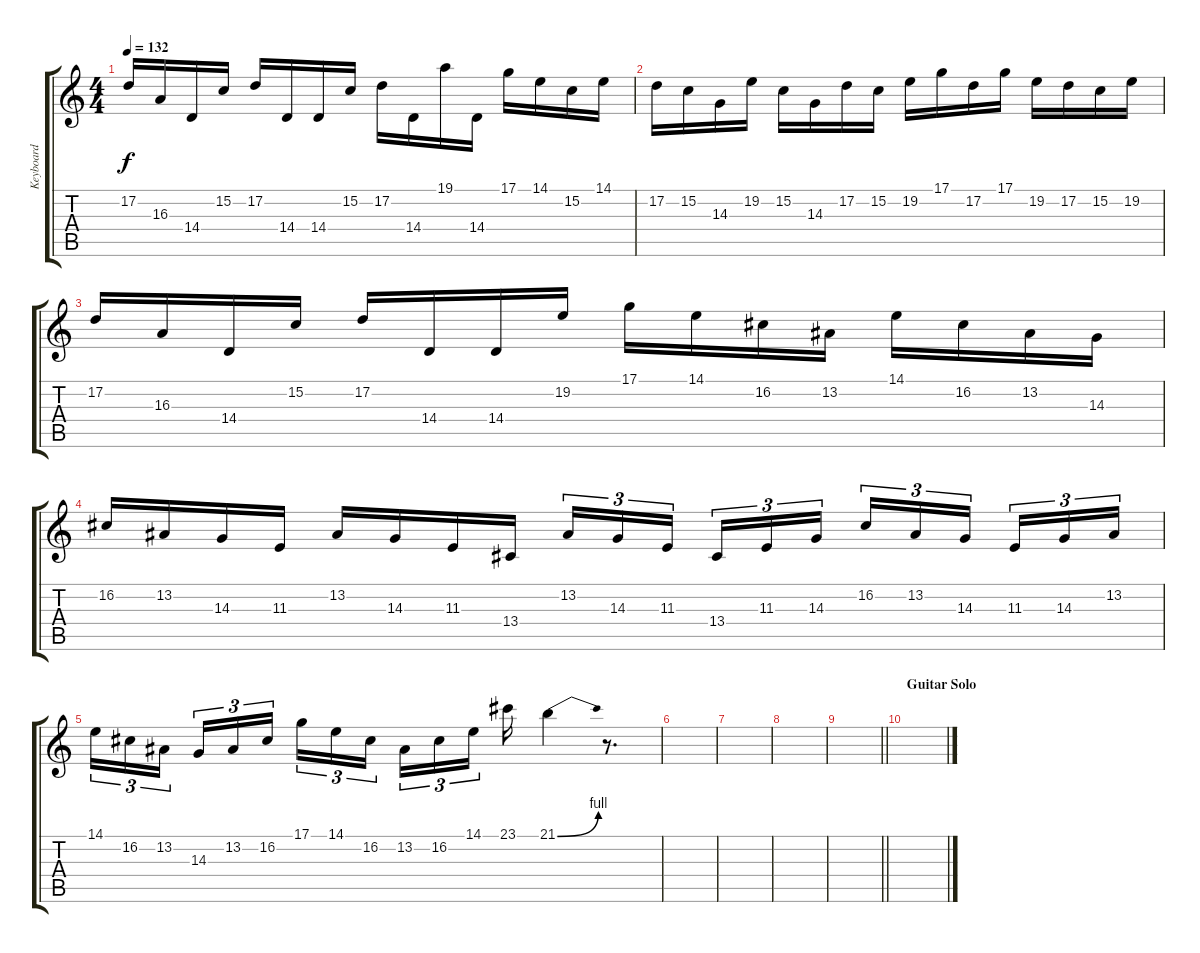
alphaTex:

\track ("Keyboard" "Keyboard") {instrument lead2sawtooth}
\staff {score tabs}
\tuning (D4 A3 F3 C3 G2 C2) {hide}
\ts (4 4)
\tempo 132
\clef g2
\ks c
17.2.16{dy f} 16.3.16 14.4.16 15.2.16 17.2.16 14.4.16 14.4.16 15.2.16 17.2.16 14.4.16 19.1.16 14.4.16 17.1.16 14.1.16 15.2.16 14.1.16 |
17.2.16 15.2.16 14.3.16 19.2.16 15.2.16 14.3.16 17.2.16 15.2.16 19.2.16 17.1.16 17.2.16 17.1.16 19.2.16 17.2.16 15.2.16 19.2.16 |
17.2.16 16.3.16 14.4.16 15.2.16 17.2.16 14.4.16 14.4.16 19.2.16 17.1.16 14.1.16 16.2.16 13.2.16 14.1.16 16.2.16 13.2.16 14.3.16 |
16.2.16 13.2.16 14.3.16 11.3.16 13.2.16 14.3.16 11.3.16 13.4.16 13.2.16{tu (3 2)} 14.3.16{tu (3 2)} 11.3.16{tu (3 2) beam splitsecondary} 13.4.16{tu (3 2)} 11.3.16{tu (3 2)} 14.3.16{tu (3 2)} 16.2.16{tu (3 2)} 13.2.16{tu (3 2)} 14.3.16{tu (3 2) beam splitsecondary} 11.3.16{tu (3 2)} 14.3.16{tu (3 2)} 13.2.16{tu (3 2)} |
14.1.16{tu (3 2)} 16.2.16{tu (3 2)} 13.2.16{tu (3 2) beam splitsecondary} 14.3.16{tu (3 2)} 13.2.16{tu (3 2)} 16.2.16{tu (3 2)} 17.1.16{tu (3 2)} 14.1.16{tu (3 2)} 16.2.16{tu (3 2) beam splitsecondary} 13.2.16{tu (3 2)} 16.2.16{tu (3 2)} 14.1.16{tu (3 2)} 23.1.16 21.1{be (bend 0 0 60 4)}.4 r.8{d} |
|
|
|
\barLineRight lightlight
|
\section ("" "Guitar Solo")
